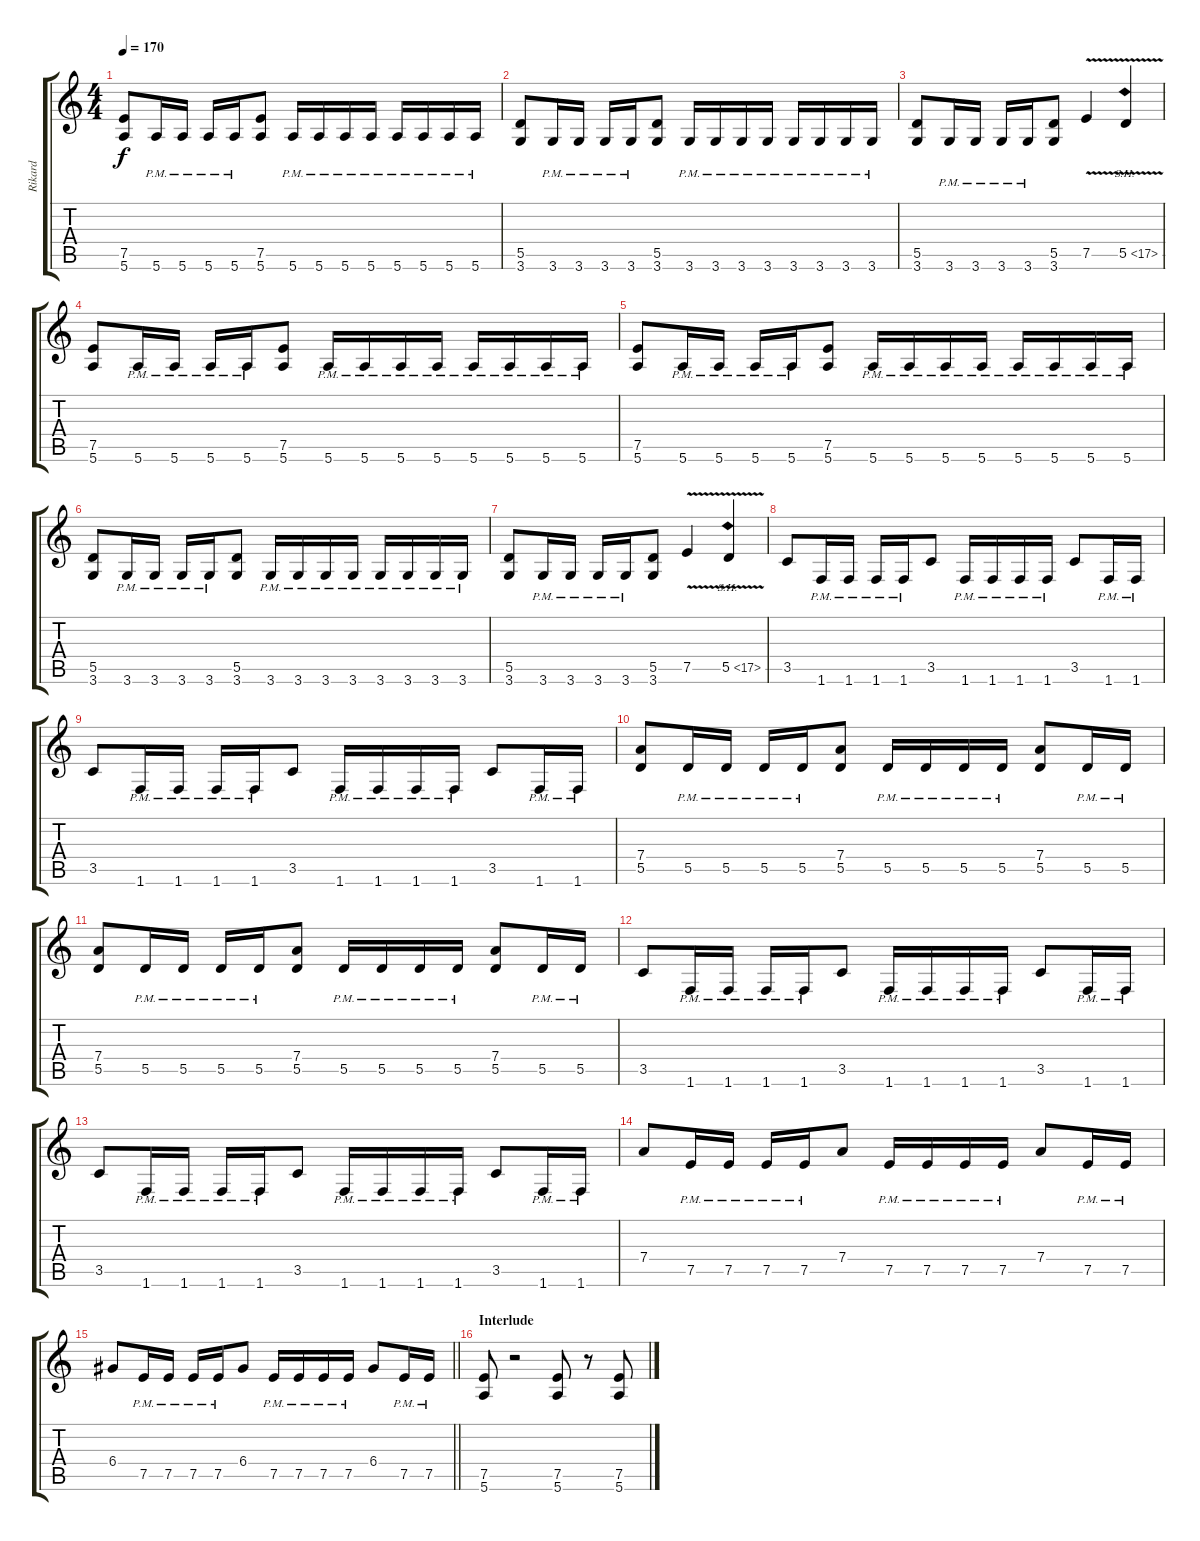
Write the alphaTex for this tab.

\track ("Rikard" "Rikard") {instrument distortionguitar}
\staff {score tabs}
\tuning (E4 B3 G3 D3 A2 E2) {hide}
\ts (4 4)
\tempo 170
\clef g2
\ks c
(7.5 5.6).8{dy f} 5.6{pm}.16 5.6{pm}.16 5.6{pm}.16 5.6{pm}.16 (7.5 5.6).8 5.6{pm}.16 5.6{pm}.16 5.6{pm}.16 5.6{pm}.16 5.6{pm}.16 5.6{pm}.16 5.6{pm}.16 5.6{pm}.16 |
(5.5 3.6).8 3.6{pm}.16 3.6{pm}.16 3.6{pm}.16 3.6{pm}.16 (5.5 3.6).8 3.6{pm}.16 3.6{pm}.16 3.6{pm}.16 3.6{pm}.16 3.6{pm}.16 3.6{pm}.16 3.6{pm}.16 3.6{pm}.16 |
(5.5 3.6).8 3.6{pm}.16 3.6{pm}.16 3.6{pm}.16 3.6{pm}.16 (5.5 3.6).8 7.5{v}.4 5.5{sh 12 v}.4 |
(7.5 5.6).8 5.6{pm}.16 5.6{pm}.16 5.6{pm}.16 5.6{pm}.16 (7.5 5.6).8 5.6{pm}.16 5.6{pm}.16 5.6{pm}.16 5.6{pm}.16 5.6{pm}.16 5.6{pm}.16 5.6{pm}.16 5.6{pm}.16 |
(7.5 5.6).8 5.6{pm}.16 5.6{pm}.16 5.6{pm}.16 5.6{pm}.16 (7.5 5.6).8 5.6{pm}.16 5.6{pm}.16 5.6{pm}.16 5.6{pm}.16 5.6{pm}.16 5.6{pm}.16 5.6{pm}.16 5.6{pm}.16 |
(5.5 3.6).8 3.6{pm}.16 3.6{pm}.16 3.6{pm}.16 3.6{pm}.16 (5.5 3.6).8 3.6{pm}.16 3.6{pm}.16 3.6{pm}.16 3.6{pm}.16 3.6{pm}.16 3.6{pm}.16 3.6{pm}.16 3.6{pm}.16 |
(5.5 3.6).8 3.6{pm}.16 3.6{pm}.16 3.6{pm}.16 3.6{pm}.16 (5.5 3.6).8 7.5{v}.4 5.5{sh 12 v}.4 |
3.5.8 1.6{pm}.16 1.6{pm}.16 1.6{pm}.16 1.6{pm}.16 3.5.8 1.6{pm}.16 1.6{pm}.16 1.6{pm}.16 1.6{pm}.16 3.5.8 1.6{pm}.16 1.6{pm}.16 |
3.5.8 1.6{pm}.16 1.6{pm}.16 1.6{pm}.16 1.6{pm}.16 3.5.8 1.6{pm}.16 1.6{pm}.16 1.6{pm}.16 1.6{pm}.16 3.5.8 1.6{pm}.16 1.6{pm}.16 |
(7.4 5.5).8 5.5{pm}.16 5.5{pm}.16 5.5{pm}.16 5.5{pm}.16 (7.4 5.5).8 5.5{pm}.16 5.5{pm}.16 5.5{pm}.16 5.5{pm}.16 (7.4 5.5).8 5.5{pm}.16 5.5{pm}.16 |
(7.4 5.5).8 5.5{pm}.16 5.5{pm}.16 5.5{pm}.16 5.5{pm}.16 (7.4 5.5).8 5.5{pm}.16 5.5{pm}.16 5.5{pm}.16 5.5{pm}.16 (7.4 5.5).8 5.5{pm}.16 5.5{pm}.16 |
3.5.8 1.6{pm}.16 1.6{pm}.16 1.6{pm}.16 1.6{pm}.16 3.5.8 1.6{pm}.16 1.6{pm}.16 1.6{pm}.16 1.6{pm}.16 3.5.8 1.6{pm}.16 1.6{pm}.16 |
3.5.8 1.6{pm}.16 1.6{pm}.16 1.6{pm}.16 1.6{pm}.16 3.5.8 1.6{pm}.16 1.6{pm}.16 1.6{pm}.16 1.6{pm}.16 3.5.8 1.6{pm}.16 1.6{pm}.16 |
7.4.8 7.5{pm}.16 7.5{pm}.16 7.5{pm}.16 7.5{pm}.16 7.4.8 7.5{pm}.16 7.5{pm}.16 7.5{pm}.16 7.5{pm}.16 7.4.8 7.5{pm}.16 7.5{pm}.16 |
\barLineRight lightlight
6.4.8 7.5{pm}.16 7.5{pm}.16 7.5{pm}.16 7.5{pm}.16 6.4.8 7.5{pm}.16 7.5{pm}.16 7.5{pm}.16 7.5{pm}.16 6.4.8 7.5{pm}.16 7.5{pm}.16 |
\section ("" "Interlude")
(7.5 5.6).8 r.2 (7.5 5.6).8 r.8 (7.5 5.6).8
